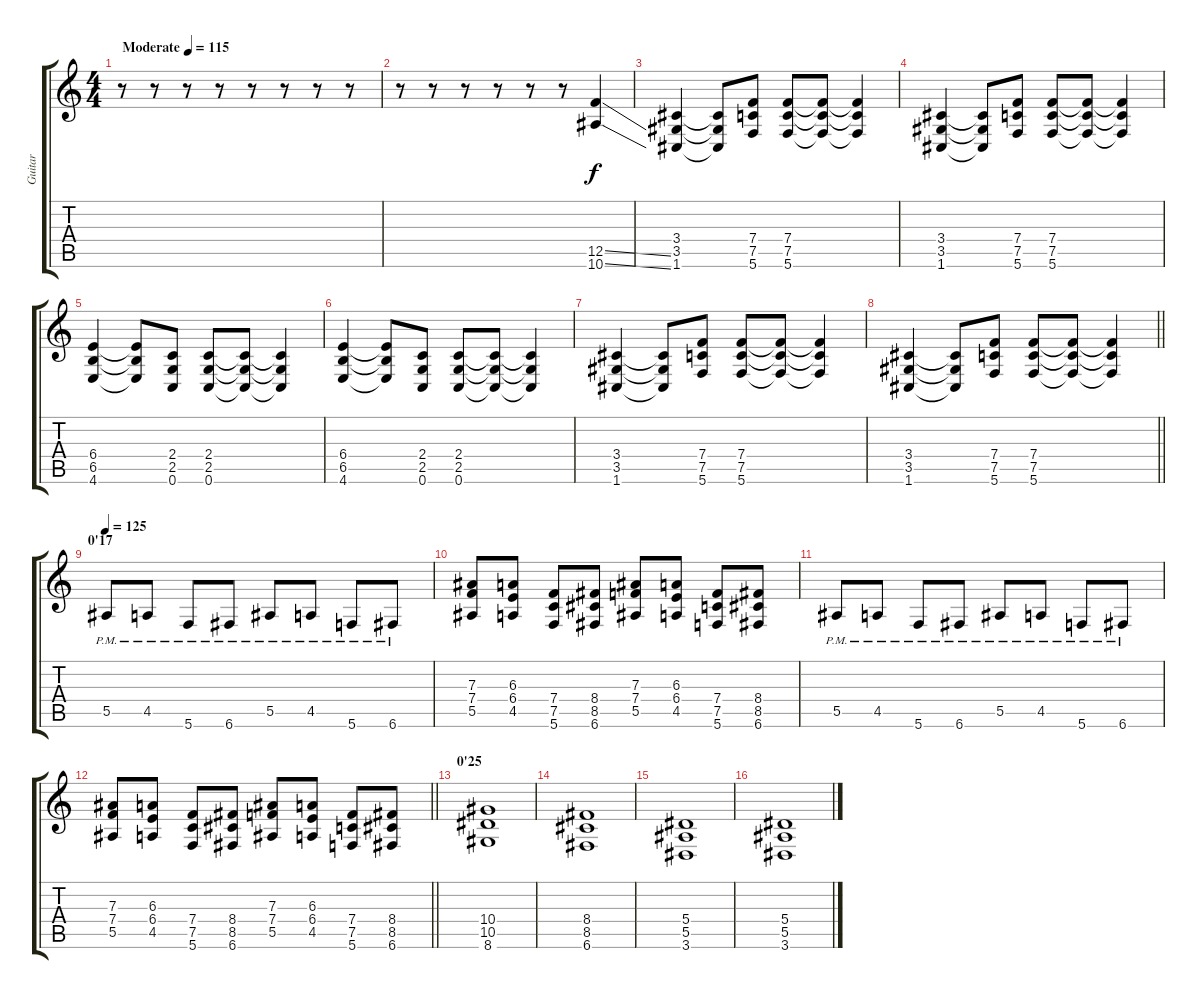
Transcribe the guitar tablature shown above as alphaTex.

\track ("Guitar" "Guitar") {instrument distortionguitar}
\staff {score tabs}
\tuning (C4 G3 Eb3 Bb2 F2 C2) {hide}
\ts (4 4)
\tempo (115 "Moderate")
\clef g2
\ks c
r.8{dy f instrument distortionguitar} r.8 r.8 r.8 r.8 r.8 r.8 r.8 |
r.8 r.8 r.8 r.8 r.8 r.8 (12.5{ss} 10.6{ss}).4 |
(3.4 3.5 1.6).4 (3.4{t} 3.5{t} 1.6{t}).8 (7.4 7.5 5.6).8{beam split} (7.4 7.5 5.6).8 (7.4{t} 7.5{t} 5.6{t}).8 (7.4{t} 7.5{t} 5.6{t}).4 |
(3.4 3.5 1.6).4 (3.4{t} 3.5{t} 1.6{t}).8 (7.4 7.5 5.6).8{beam split} (7.4 7.5 5.6).8 (7.4{t} 7.5{t} 5.6{t}).8 (7.4{t} 7.5{t} 5.6{t}).4 |
(6.4 6.5 4.6).4 (6.4{t} 6.5{t} 4.6{t}).8 (2.4 2.5 0.6).8 (2.4 2.5 0.6).8 (2.4{t} 2.5{t} 0.6{t}).8 (2.4{t} 2.5{t} 0.6{t}).4 |
(6.4 6.5 4.6).4 (6.4{t} 6.5{t} 4.6{t}).8 (2.4 2.5 0.6).8 (2.4 2.5 0.6).8 (2.4{t} 2.5{t} 0.6{t}).8 (2.4{t} 2.5{t} 0.6{t}).4 |
(3.4 3.5 1.6).4 (3.4{t} 3.5{t} 1.6{t}).8 (7.4 7.5 5.6).8{beam split} (7.4 7.5 5.6).8 (7.4{t} 7.5{t} 5.6{t}).8 (7.4{t} 7.5{t} 5.6{t}).4 |
\barLineRight lightlight
(3.4 3.5 1.6).4 (3.4{t} 3.5{t} 1.6{t}).8 (7.4 7.5 5.6).8{beam split} (7.4 7.5 5.6).8 (7.4{t} 7.5{t} 5.6{t}).8 (7.4{t} 7.5{t} 5.6{t}).4 |
\section ("" "0'17")
\tempo 125
5.5{pm}.8 4.5{pm}.8 5.6{pm}.8 6.6{pm}.8 5.5{pm}.8 4.5{pm}.8 5.6{pm}.8 6.6{pm}.8 |
(7.3 7.4 5.5).8 (6.3 6.4 4.5).8 (7.4 7.5 5.6).8 (8.4 8.5 6.6).8 (7.3 7.4 5.5).8 (6.3 6.4 4.5).8 (7.4 7.5 5.6).8 (8.4 8.5 6.6).8 |
5.5{pm}.8 4.5{pm}.8 5.6{pm}.8 6.6{pm}.8 5.5{pm}.8 4.5{pm}.8 5.6{pm}.8 6.6{pm}.8 |
\barLineRight lightlight
(7.3 7.4 5.5).8 (6.3 6.4 4.5).8 (7.4 7.5 5.6).8 (8.4 8.5 6.6).8 (7.3 7.4 5.5).8 (6.3 6.4 4.5).8 (7.4 7.5 5.6).8 (8.4 8.5 6.6).8 |
\section ("" "0'25")
(10.4 10.5 8.6).1 |
(8.4 8.5 6.6).1 |
(5.4 5.5 3.6).1 |
(5.4 5.5 3.6).1
